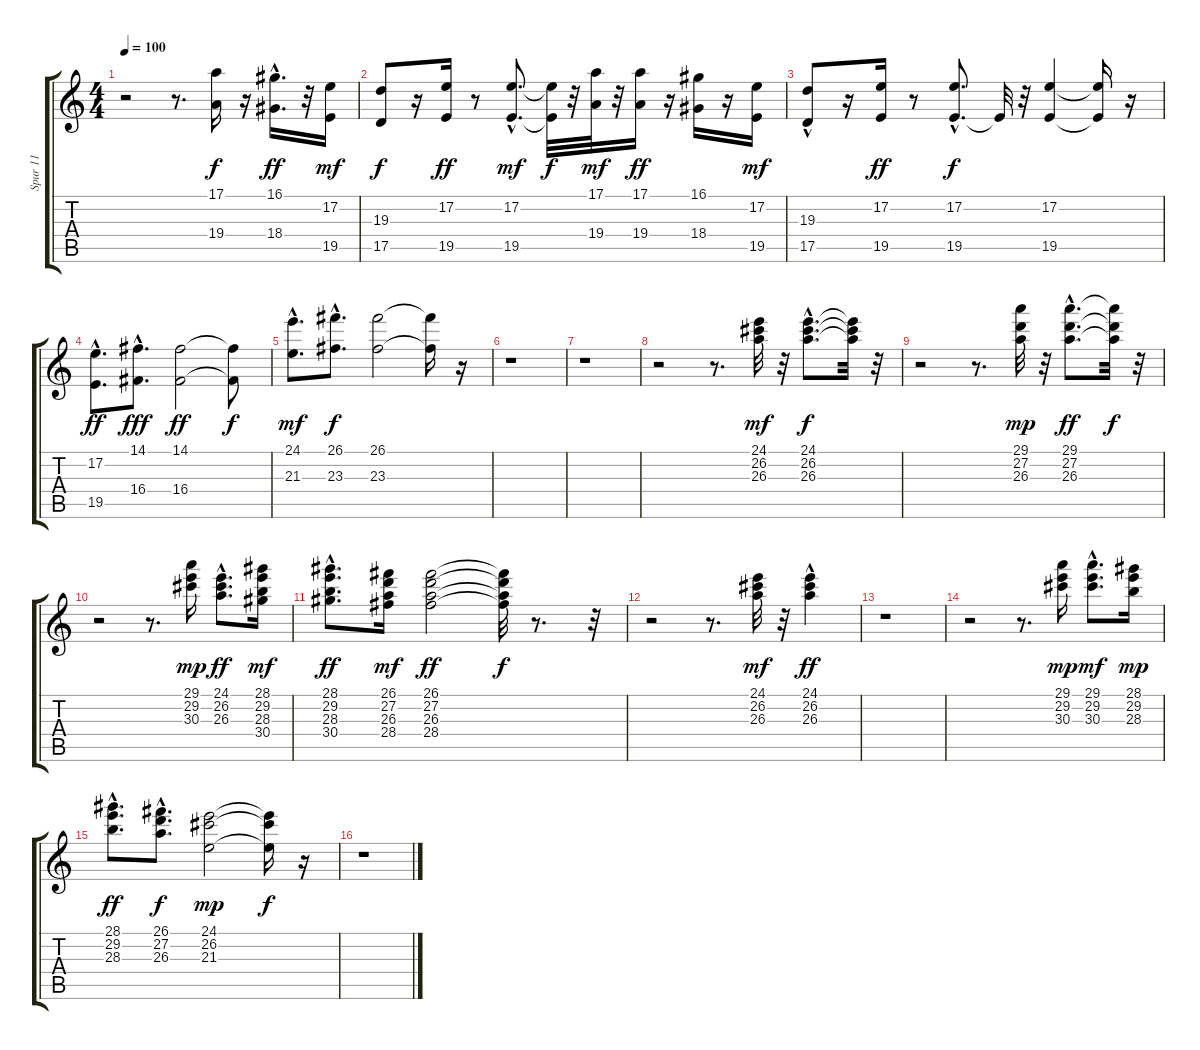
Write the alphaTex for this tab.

\track ("Spur 11" "Spur 11") {instrument brightacousticpiano}
\staff {score tabs}
\tuning (E4 B3 G3 D3 A2 E2) {hide}
\ts (4 4)
\tempo 100
\clef g2
\ks c
r.2{dy f} r.8{d} (17.1 19.4).16 r.16 (16.1 18.4{hac}).16{d dy ff} r.32 (17.2 19.5).16{dy mf} |
(19.3 17.5).8{dy f} r.16 (17.2 19.5).16{dy ff} r.8 (17.2{hac} 19.5{hac}).8{d dy mf} (17.2{t} 19.5{t}).32{dy f} r.32 (17.1 19.4).32{dy mf} r.32 (17.1 19.4).16{dy ff} r.16 (16.1 18.4).16 r.16 (17.2 19.5).16{dy mf} |
(19.3 17.5{hac}).8 r.16 (17.2 19.5).16{dy ff} r.8 (17.2{hac} 19.5{hac}).8{d dy f} 19.5{t}.32 r.32 (17.2 19.5).4 (17.2{t} 19.5{t}).16 r.16 |
(17.2{hac} 19.5{hac}).8{d dy ff} (14.1{hac} 16.4{hac}).8{d dy fff} (14.1 16.4).2{dy ff} (14.1{t} 16.4{t}).8{dy f} |
(24.1{hac} 21.3{hac}).8{d dy mf} (26.1{hac} 23.3{hac}).8{d dy f} (26.1 23.3).2 (26.1{t} 23.3{t}).16 r.16 |
r.1 |
r.1 |
r.2 r.8{d} (24.1 26.2 26.3).32{dy mf} r.32 (24.1{hac} 26.2{hac} 26.3{hac}).8{d dy f} (24.1{t} 26.2{t} 26.3{t}).32 r.32 |
r.2 r.8{d} (29.1 27.2 26.3).32{dy mp} r.32 (29.1{hac} 27.2{hac} 26.3{hac}).8{d dy ff} (29.1{t} 27.2{t} 26.3{t}).32{dy f} r.32 |
r.2 r.8{d} (29.1 29.2 30.3).16{dy mp} (24.1{hac} 26.2{hac} 26.3{hac}).8{d dy ff} (28.1 29.2 28.3 30.4).16{dy mf} |
(28.1{hac} 29.2{hac} 28.3{hac} 30.4{hac}).8{d dy ff} (26.1 27.2 26.3 28.4).16{dy mf} (26.1 27.2 26.3 28.4).2{dy ff} (26.1{t} 27.2{t} 26.3{t} 28.4{t}).32{dy f} r.8{d} r.32 |
r.2 r.8{d} (24.1 26.2 26.3).32{dy mf} r.32 (24.1 26.2{hac} 26.3{hac}).4{dy ff} |
r.1 |
r.2 r.8{d} (29.1 29.2 30.3).16{dy mp} (29.1{hac} 29.2{hac} 30.3{hac}).8{d dy mf} (28.1 29.2 28.3).16{dy mp} |
(28.1{hac} 29.2{hac} 28.3{hac}).8{d dy ff} (26.1{hac} 27.2{hac} 26.3{hac}).8{d dy f} (24.1 26.2 21.3).2{dy mp} (24.1{t} 26.2{t} 21.3{t}).16{dy f} r.16 |
r.1
